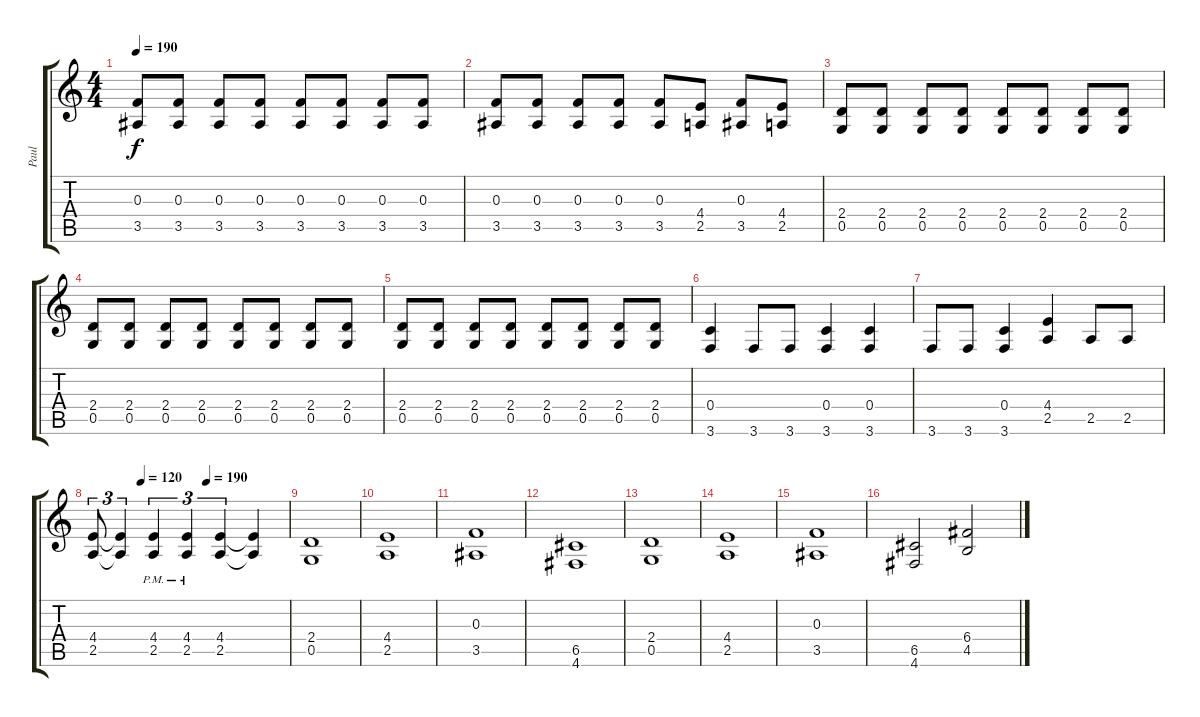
\track ("Paul" "Paul") {instrument distortionguitar}
\staff {score tabs}
\tuning (D4 A3 F3 C3 G2 D2) {hide}
\ts (4 4)
\tempo 190
\clef g2
\ks c
(0.3 3.5).8{dy f} (0.3 3.5).8 (0.3 3.5).8 (0.3 3.5).8 (0.3 3.5).8 (0.3 3.5).8 (0.3 3.5).8 (0.3 3.5).8 |
(0.3 3.5).8 (0.3 3.5).8 (0.3 3.5).8 (0.3 3.5).8 (0.3 3.5).8 (4.4 2.5).8 (0.3 3.5).8 (4.4 2.5).8 |
(2.4 0.5).8 (2.4 0.5).8 (2.4 0.5).8 (2.4 0.5).8 (2.4 0.5).8 (2.4 0.5).8 (2.4 0.5).8 (2.4 0.5).8 |
(2.4 0.5).8 (2.4 0.5).8 (2.4 0.5).8 (2.4 0.5).8 (2.4 0.5).8 (2.4 0.5).8 (2.4 0.5).8 (2.4 0.5).8 |
(2.4 0.5).8 (2.4 0.5).8 (2.4 0.5).8 (2.4 0.5).8 (2.4 0.5).8 (2.4 0.5).8 (2.4 0.5).8 (2.4 0.5).8 |
(0.4 3.6).4 3.6.8 3.6.8 (0.4 3.6).4 (0.4 3.6).4 |
3.6.8 3.6.8 (0.4 3.6).4 (4.4 2.5).4 2.5.8 2.5.8 |
\tempo (120 0.25)
\tempo (190 0.5833333333333334)
(4.4 2.5).8{tu (3 2)} (4.4{t} 2.5{t}).4{tu (3 2)} (4.4{pm} 2.5{pm}).4{tu (3 2)} (4.4{pm} 2.5{pm}).4{tu (3 2)} (4.4 2.5).4{tu (3 2)} (4.4{t} 2.5{t}).4 |
(2.4 0.5).1 |
(4.4 2.5).1 |
(0.3 3.5).1 |
(6.5 4.6).1 |
(2.4 0.5).1 |
(4.4 2.5).1 |
(0.3 3.5).1 |
(6.5 4.6).2 (6.4 4.5).2
